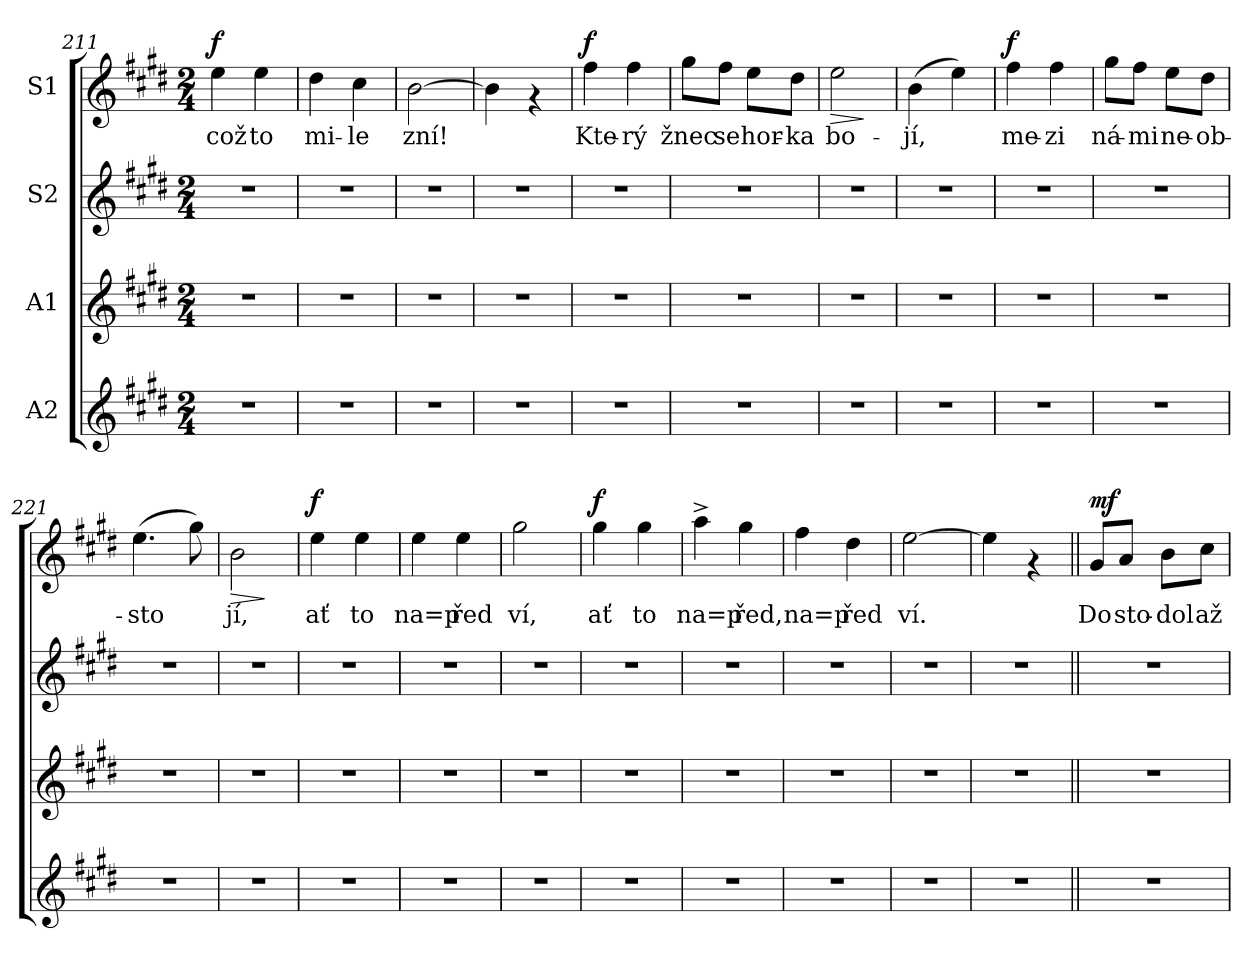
**kern	**kern	**kern	**kern	**text	**dynam
*part4	*part3	*part2	*part1	*part1	*part1
*staff4	*staff3	*staff2	*staff1	*staff1	*staff1
*I"A2	*I"A1	*I"S2	*I"S1	*	*
*clefG2	*clefG2	*clefG2	*clefG2	*	*
*k[f#c#g#d#]	*k[f#c#g#d#]	*k[f#c#g#d#]	*k[f#c#g#d#]	*	*
*E:	*E:	*E:	*E:	*	*
*M2/4	*M2/4	*M2/4	*M2/4	*	*
=211	=211	=211	=211	=211	=211
!	!	!	!	!LO:LY:b:cj	!LO:DY:a
2r	2r	2r	4ee\	což	f
!	!	!	!	!LO:LY:b:cj	!
.	.	.	4ee\	to	.
=212	=212	=212	=212	=212	=212
!	!	!	!	!LO:LY:b:cj	!
2r	2r	2r	4dd#\	mi-	.
!	!	!	!	!LO:LY:b:cj	!
.	.	.	4cc#\	-le	.
=213	=213	=213	=213	=213	=213
!	!	!	!	!LO:LY:b:cj	!
2r	2r	2r	[>2b\	zní!	.
=214	=214	=214	=214	=214	=214
!	!	!	!	!LO:LY:b:cj	!
2r	2r	2r	4b\]	.	.
.	.	.	4rf	.	.
=215	=215	=215	=215	=215	=215
!	!	!	!	!LO:LY:b:cj	!LO:DY:a
2r	2r	2r	4ff#\	Kte-	f
!	!	!	!	!LO:LY:b:cj	!
.	.	.	4ff#\	-rý	.
=216	=216	=216	=216	=216	=216
!	!	!	!	!LO:LY:b:cj	!
2r	2r	2r	8gg#\L	žnec	.
!	!	!	!	!LO:LY:b:cj	!
.	.	.	8ff#\J	se	.
!	!	!	!	!LO:LY:b:cj	!
.	.	.	8ee\L	hor-	.
!	!	!	!	!LO:LY:b:cj	!
.	.	.	8dd#\J	-ka	.
=217	=217	=217	=217	=217	=217
!	!	!	!	!LO:LY:b:cj	!LO:HP:b
2r	2r	2r	2ee\	bo-	>
.	.	.	.	.	]
=218	=218	=218	=218	=218	=218
!	!	!	!	!LO:LY:b:cj	!
2r	2r	2r	(>4b\	-jí,	.
!	!	!	!	!LO:LY:b:cj	!
.	.	.	4ee\)	.	.
!!LO:LB:g=z
=219	=219	=219	=219	=219	=219
!	!	!	!	!LO:LY:b:cj	!LO:DY:a
2r	2r	2r	4ff#\	me-	f
!	!	!	!	!LO:LY:b:cj	!
.	.	.	4ff#\	-zi	.
=220	=220	=220	=220	=220	=220
!	!	!	!	!LO:LY:b:cj	!
2r	2r	2r	8gg#\L	ná-	.
!	!	!	!	!LO:LY:b:cj	!
.	.	.	8ff#\J	-mi	.
!	!	!	!	!LO:LY:b:cj	!
.	.	.	8ee\L	ne-	.
!	!	!	!	!LO:LY:b:cj	!
.	.	.	8dd#\J	-ob-	.
=221	=221	=221	=221	=221	=221
!	!	!	!	!LO:LY:b:cj	!
2r	2r	2r	(>4.ee\	-sto-	.
!	!	!	!	!LO:LY:b:cj	!
.	.	.	8gg#\)	--	.
=222	=222	=222	=222	=222	=222
!	!	!	!	!LO:LY:b:cj	!LO:HP:b
2r	2r	2r	2b\	-jí,	>
.	.	.	.	.	]
=223	=223	=223	=223	=223	=223
!	!	!	!	!LO:LY:b:cj	!LO:DY:a
2r	2r	2r	4ee\	ať	f
!	!	!	!	!LO:LY:b:cj	!
.	.	.	4ee\	to	.
=224	=224	=224	=224	=224	=224
!	!	!	!	!LO:LY:b:cj	!
2r	2r	2r	4ee\	na=p	.
!	!	!	!	!LO:LY:b:cj	!
.	.	.	4ee\	řed	.
=225	=225	=225	=225	=225	=225
!	!	!	!	!LO:LY:b:cj	!
2r	2r	2r	2gg#\	ví,	.
=226	=226	=226	=226	=226	=226
!	!	!	!	!LO:LY:b:cj	!LO:DY:a
2r	2r	2r	4gg#\	ať	f
!	!	!	!	!LO:LY:b:cj	!
.	.	.	4gg#\	to	.
=227	=227	=227	=227	=227	=227
!	!	!	!	!LO:LY:b:cj	!
2r	2r	2r	4aa^>\	na=p	.
!	!	!	!	!LO:LY:b:cj	!
.	.	.	4gg#\	řed,	.
=228	=228	=228	=228	=228	=228
!	!	!	!	!LO:LY:b:cj	!
2r	2r	2r	4ff#\	na=p	.
!	!	!	!	!LO:LY:b:cj	!
.	.	.	4dd#\	řed	.
!!LO:LB:g=z
=229	=229	=229	=229	=229	=229
!	!	!	!	!LO:LY:b:cj	!
2r	2r	2r	[>2ee\	ví.	.
=230	=230	=230	=230	=230	=230
!	!	!	!	!LO:LY:b:cj	!
2r	2r	2r	4ee\]	.	.
.	.	.	4rf	.	.
=231||	=231||	=231||	=231||	=231||	=231||
!	!	!	!	!LO:LY:b:cj	!LO:DY:a
2r	2r	2r	8g#/L	Do	mf
!	!	!	!	!LO:LY:b:cj	!
.	.	.	8a/J	sto-	.
!	!	!	!	!LO:LY:b:cj	!
.	.	.	8b\L	-dol	.
!	!	!	!	!LO:LY:b:cj	!
.	.	.	8cc#\J	až	.
=	=	=	=	=	=
*-	*-	*-	*-	*-	*-
